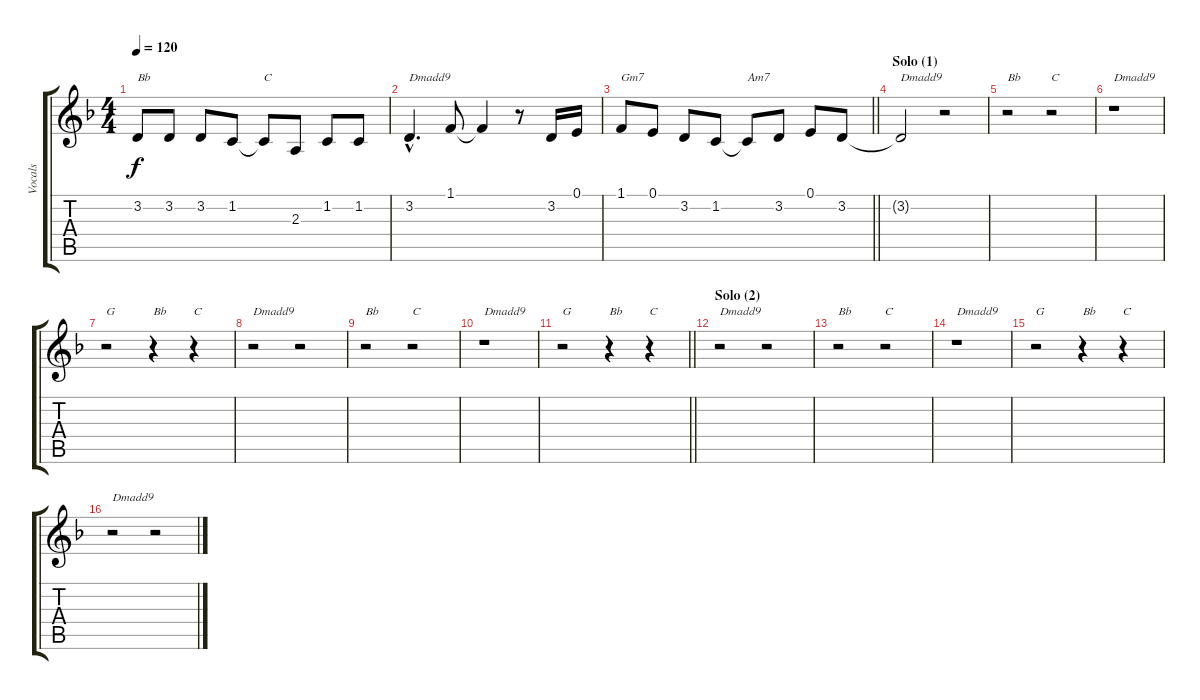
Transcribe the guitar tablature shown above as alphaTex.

\track ("Vocals" "Vocals") {instrument sopranosax}
\staff {score tabs}
\tuning (E4 B3 G3 D3 A2 E2) {hide}
\ts (4 4)
\tempo 120
\clef g2
\ks dminor
3.2.8{txt "Bb" dy f} 3.2.8 3.2.8 1.2.8 1.2{t}.8{txt "C"} 2.3.8 1.2.8 1.2.8 |
3.2{hac}.4{d txt "Dmadd9"} 1.1.8 1.1{t}.4 r.8 3.2.16 0.1.16 |
\barLineRight lightlight
1.1.8{txt "Gm7"} 0.1.8 3.2.8 1.2.8 1.2{t}.8{txt "Am7"} 3.2.8 0.1.8 3.2.8 |
\section ("" "Solo (1)")
3.2{t}.2{txt "Dmadd9"} r.2 |
r.2{txt "Bb"} r.2{txt "C"} |
r.1{txt "Dmadd9"} |
r.2{txt "G"} r.4{txt "Bb"} r.4{txt "C"} |
r.2{txt "Dmadd9"} r.2 |
r.2{txt "Bb"} r.2{txt "C"} |
r.1{txt "Dmadd9"} |
\barLineRight lightlight
r.2{txt "G"} r.4{txt "Bb"} r.4{txt "C"} |
\section ("" "Solo (2)")
r.2{txt "Dmadd9"} r.2 |
r.2{txt "Bb"} r.2{txt "C"} |
r.1{txt "Dmadd9"} |
r.2{txt "G"} r.4{txt "Bb"} r.4{txt "C"} |
r.2{txt "Dmadd9"} r.2
